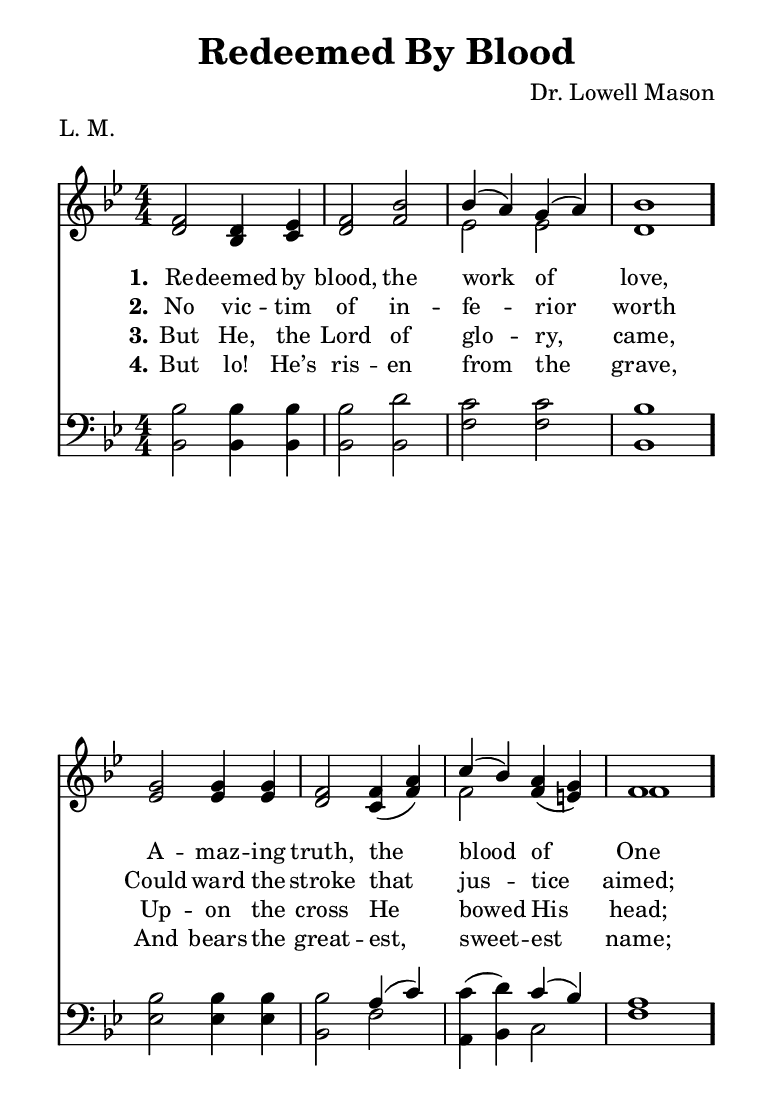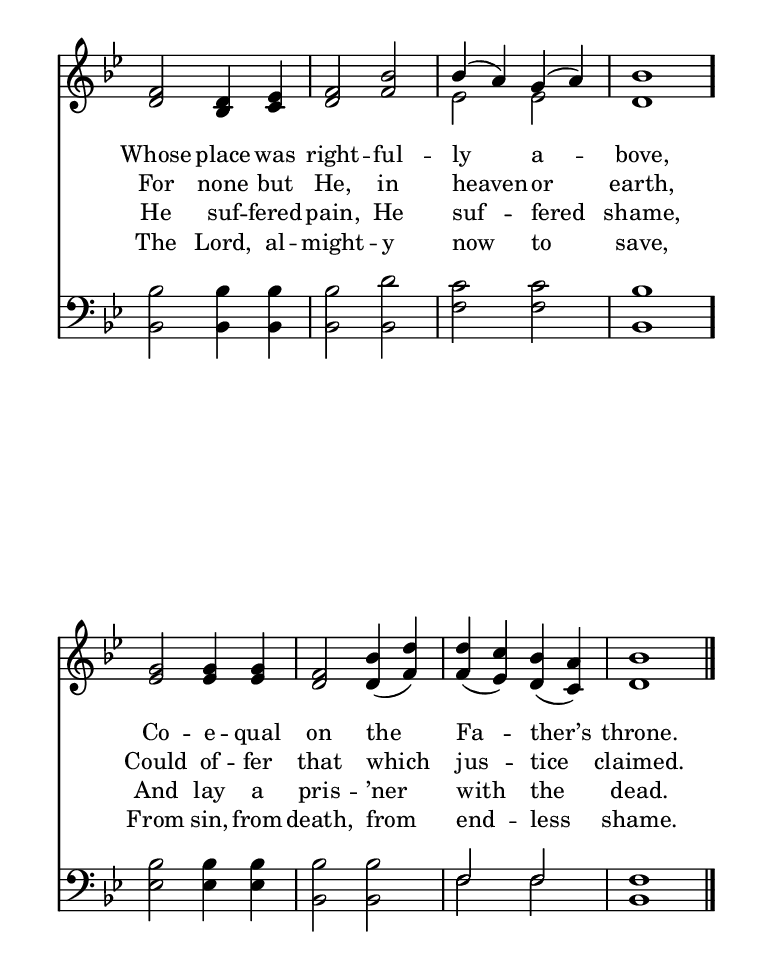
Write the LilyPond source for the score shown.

\include "common/global.ily"
\paper {
  \include "common/paper.ily"
  ragged-last-bottom = ##t
  systems-per-page = ##f
  system-count = #(cond (is-eogsized 2) (#t #f))
}

\header{
  %gospel
  hymnnumber = "9"
  title = "Redeemed By Blood"
  tunename = "Ernan"
  meter = "L. M."
  poet = ""
  composer = "Dr. Lowell Mason"
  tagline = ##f
}

patternA = { c2 c4 c4 | c2 c2 | c4( c4) c4( c4) | c1 } % Soprano lines 1, 3
patternB = { c2 c4 c4 | c2 c4( c4) | c4( c4) c4( c4) | c1 } % Soprano lines 2, 4 ; Alto line 4 ; Tenor line 2
patternC = { c2 c4 c4 | c2 c2 | c2 c2 | c1 } % Alto lines 1, 3 ; Tenor lines 1, 3, 4 ; Bass lines 1, 3, 4
patternD = { c2 c4 c4 | c2 c4( c4) | c2 c4( c4) | c1 } % Alto line 2
patternE = { c2 c4 c4 | c2 c2 | c4( c4) c2 | c1 } % Bass line 2

global = {
  \include "common/overrides.ily"
  \override Staff.TimeSignature.style = #'numbered
  \time 4/4
  \once \override Score.MetronomeMark.transparent = ##t
  \tempo 4 = 120
  \key bes \major
  \autoBeamOff
}

notesSoprano = {
\global
\relative c' {

  \changePitch \patternA { f d ees | f bes   | bes a g a | bes }
  \changePitch \patternB { g g g   | f f a   | c bes a g | f   }
  \changePitch \patternA { f d ees | f bes   | bes a g a | bes }
  \changePitch \patternB { g g g   | f bes d | d c bes a | bes }
	\bar "|."

}
}

notesAlto = {
\global
\relative e' {

  \changePitch \patternC { d bes c           | d f       | ees ees | d }
  \changePitch \patternD { ees ees ees       | d c f     | f f e   | f }
  \changePitch \patternC { d bes c           | d f       | ees ees | d }
  \changePitch \patternB { ees ees ees d d f | f ees d c | d       }

}
}

notesTenor = {
\global
\relative a {

  \changePitch \patternC { bes bes bes | bes d   | c c       | bes }
  \changePitch \patternB { bes bes bes | bes a c | c d c bes | a   }
  \changePitch \patternC { bes bes bes | bes d   | c c       | bes }
  \changePitch \patternC { bes bes bes | bes bes | f f       | f   }

}
}

notesBass = {
\global
\relative f {

  \changePitch \patternC { bes, bes bes | bes bes | f' f     | bes, }
  \changePitch \patternE { ees ees ees  | bes f'  | a, bes c | f    }
  \changePitch \patternC { bes, bes bes | bes bes | f' f     | bes, }
  \changePitch \patternC { ees ees ees  | bes bes | f' f     | bes, }

}
}

wordsA = \lyricmode {
\set stanza = "1."

  Re -- deemed by blood, the work of love, \bar "."
  A -- maz -- ing truth, the blood of One \bar "." \break
  Whose place was right -- ful -- ly a -- bove, \bar "."
  Co -- e -- qual on the Fa -- ther’s throne. \bar "."

}

wordsB = \lyricmode {
\set stanza = "2."

  No vic -- tim of in -- fe -- rior worth
  Could ward the stroke that jus -- tice aimed;
  For none but He, in heaven or earth,
  Could of -- fer that which jus -- tice claimed.
}

wordsC = \lyricmode {
\set stanza = "3."

  But He, the Lord of glo -- ry, came,
  Up -- on the cross He bowed His head;
  He suf -- fered pain, He suf -- fered shame,
  And lay a pris -- ’ner with the dead.

}

wordsD = \lyricmode {
\set stanza = "4."

  But lo! He’s ris -- en from the grave,
  And bears the great -- est, sweet -- est name;
  The Lord, al -- might -- y now to save,
  From sin, from death, from end -- less shame.

}


\score {
  \context ChoirStaff <<
    \context Staff = upper <<
      \set Staff.autoBeaming = ##f
      \set ChoirStaff.systemStartDelimiter = #'SystemStartBar
      \set ChoirStaff.printPartCombineTexts = ##f
      \partcombine #'(2 . 9) \notesSoprano \notesAlto
      \context NullVoice = sopranos { \voiceOne << \notesSoprano >> }
      \context NullVoice = altos { \voiceTwo << \notesAlto >> }
      \context Lyrics = one   \lyricsto sopranos \wordsA
      \context Lyrics = two   \lyricsto sopranos \wordsB
      \context Lyrics = three \lyricsto sopranos \wordsC
      \context Lyrics = four  \lyricsto sopranos \wordsD
    >>
    \context Staff = men <<
      \set Staff.autoBeaming = ##f
      \clef bass
      \set ChoirStaff.printPartCombineTexts = ##f
      \partcombine #'(2 . 9) \notesTenor \notesBass
      \context NullVoice = tenors { \voiceOne << \notesTenor >> }
      \context NullVoice = basses { \voiceTwo << \notesBass >> }
    >>
  >>
  \layout {
    \include "common/layout.ily"
    \context {
      \Lyrics
      % Compensate for wide lyrics by squashing things a bit
      \override LyricSpace.minimum-distance = #0.3
    }
  }
  \midi{
    \include "common/midi.ily"
  }
}

\version "2.19.49"  % necessary for upgrading to future LilyPond versions.

% vi:set et ts=2 sw=2 ai nocindent syntax=lilypond:
